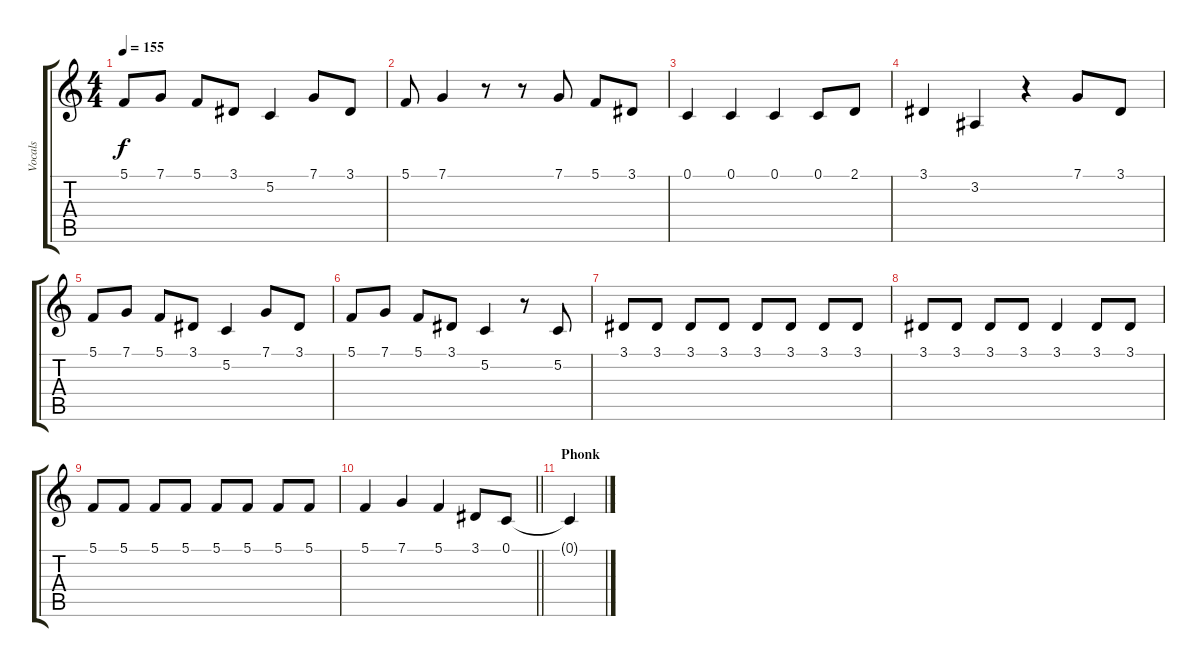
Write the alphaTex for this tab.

\track ("Vocals" "Vocals") {instrument lead6voice}
\staff {score tabs}
\tuning (C4 G3 Eb3 Bb2 F2 C2) {hide}
\ts (4 4)
\tempo 155
\clef g2
\ks c
5.1.8{dy f} 7.1.8 5.1.8 3.1.8 5.2.4 7.1.8 3.1.8 |
5.1.8 7.1.4 r.8 r.8 7.1.8 5.1.8 3.1.8 |
0.1.4 0.1.4 0.1.4 0.1.8 2.1.8 |
3.1.4 3.2.4 r.4 7.1.8 3.1.8 |
5.1.8 7.1.8 5.1.8 3.1.8 5.2.4 7.1.8 3.1.8 |
5.1.8 7.1.8 5.1.8 3.1.8 5.2.4 r.8 5.2.8 |
3.1.8 3.1.8 3.1.8 3.1.8 3.1.8 3.1.8 3.1.8 3.1.8 |
3.1.8 3.1.8 3.1.8 3.1.8 3.1.4 3.1.8 3.1.8 |
5.1.8 5.1.8 5.1.8 5.1.8 5.1.8 5.1.8 5.1.8 5.1.8 |
\barLineRight lightlight
5.1.4 7.1.4 5.1.4 3.1.8 0.1.8 |
\section ("" "Phonk")
0.1{t}.4
